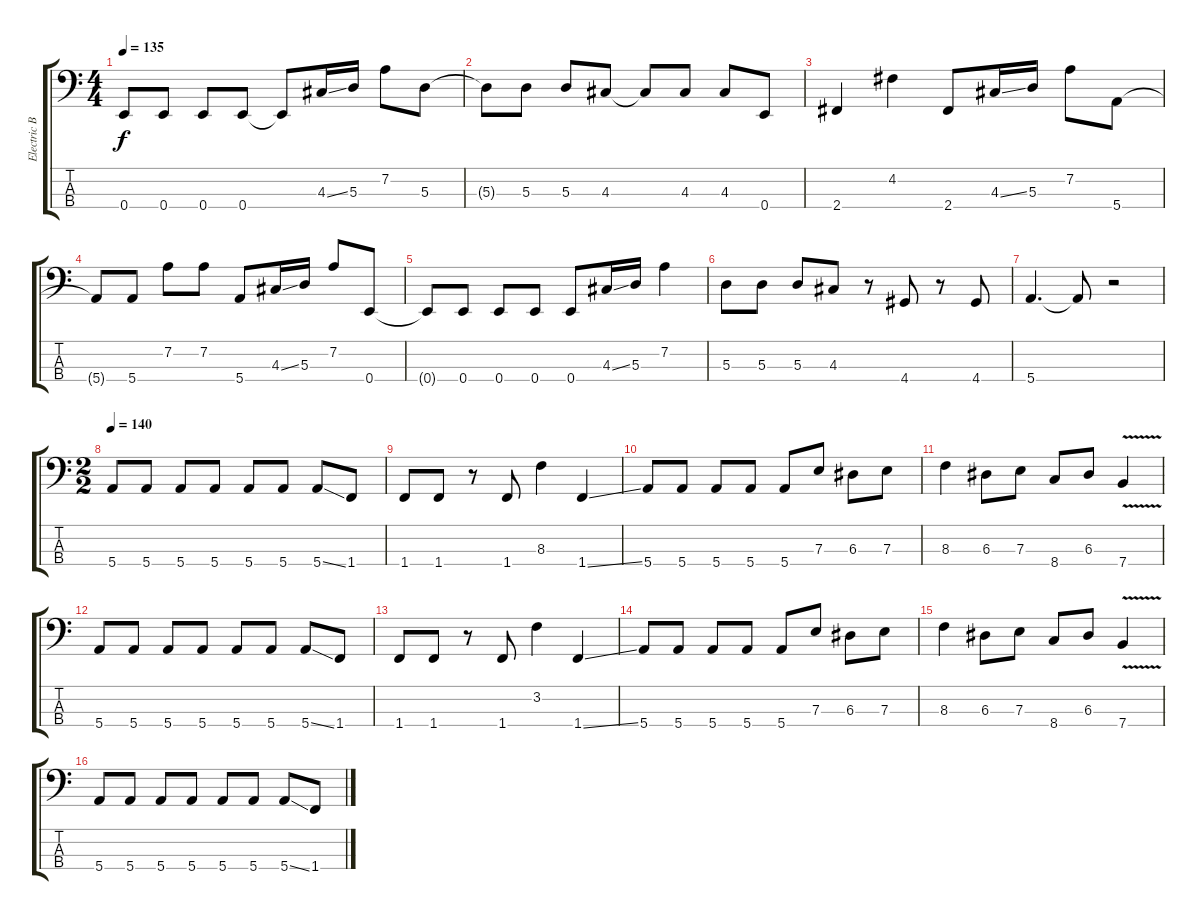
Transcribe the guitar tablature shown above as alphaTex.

\track ("Electric Bass" "Electric B") {instrument electricbasspick}
\staff {score tabs}
\tuning (G2 D2 A1 E1) {hide}
\ts (4 4)
\tempo 135
\clef f4
\ks c
0.4{t}.8{dy f} 0.4.8 0.4.8 0.4.8 0.4{t}.8 4.3{ss}.16 5.3.16 7.2.8 5.3.8 |
5.3{t}.8 5.3.8 5.3.8 4.3.8 4.3{t}.8 4.3.8 4.3.8 0.4.8 |
2.4.4 4.2.4 2.4.8 4.3{ss}.16 5.3.16 7.2.8 5.4.8 |
5.4{t}.8 5.4.8 7.2.8 7.2.8 5.4.8 4.3{ss}.16 5.3.16 7.2.8 0.4.8 |
0.4{t}.8 0.4.8 0.4.8 0.4.8 0.4.8 4.3{ss}.16 5.3.16 7.2.4 |
5.3.8 5.3.8 5.3.8 4.3.8 r.8 4.4.8 r.8 4.4.8 |
5.4.4{d} 5.4{t}.8 r.2 |
\ts (2 2)
\tempo 140
5.4.8 5.4.8 5.4.8 5.4.8 5.4.8 5.4.8 5.4{ss}.8 1.4.8 |
1.4.8 1.4.8 r.8 1.4.8 8.3.4 1.4{ss}.4 |
5.4.8 5.4.8 5.4.8 5.4.8 5.4.8 7.3.8 6.3.8 7.3.8 |
8.3.4 6.3.8 7.3.8 8.4.8 6.3.8 7.4{v}.4 |
5.4.8 5.4.8 5.4.8 5.4.8 5.4.8 5.4.8 5.4{ss}.8 1.4.8 |
1.4.8 1.4.8 r.8 1.4.8 3.2.4 1.4{ss}.4 |
5.4.8 5.4.8 5.4.8 5.4.8 5.4.8 7.3.8 6.3.8 7.3.8 |
8.3.4 6.3.8 7.3.8 8.4.8 6.3.8 7.4{v}.4 |
5.4.8 5.4.8 5.4.8 5.4.8 5.4.8 5.4.8 5.4{ss}.8 1.4.8
